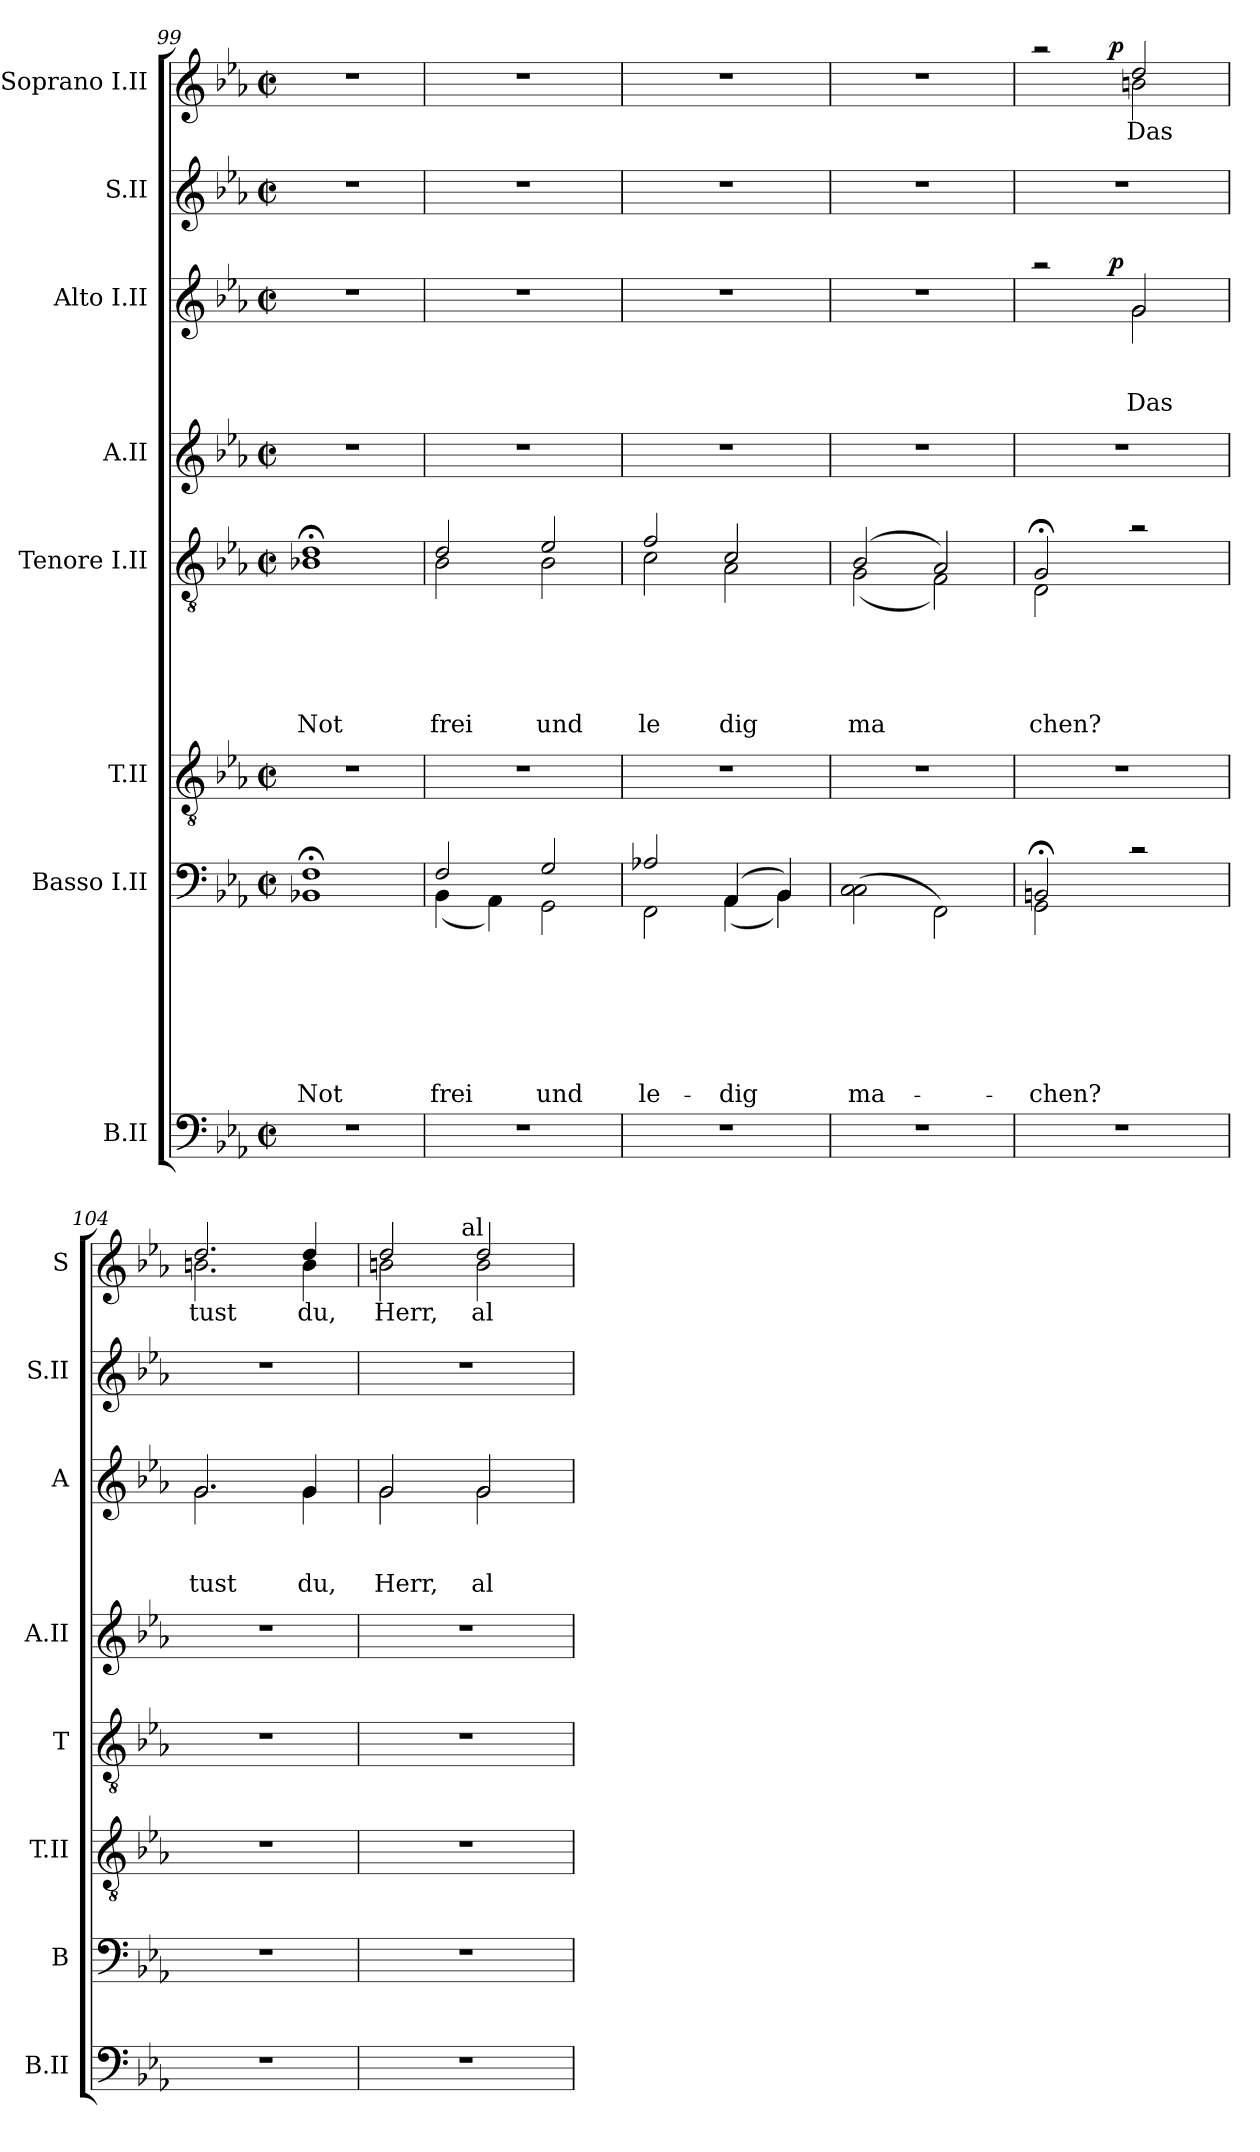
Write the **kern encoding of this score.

**kern	**kern	**text	**text	**text	**text	**text	**text	**text	**kern	**kern	**text	**text	**text	**text	**text	**kern	**kern	**text	**text	**text	**dynam	**kern	**kern	**text	**dynam
*part8	*part7	*part7	*part7	*part7	*part7	*part7	*part7	*part7	*part6	*part5	*part5	*part5	*part5	*part5	*part5	*part4	*part3	*part3	*part3	*part3	*part3	*part2	*part1	*part1	*part1
*staff8	*staff7	*staff7	*staff7	*staff7	*staff7	*staff7	*staff7	*staff7	*staff6	*staff5	*staff5	*staff5	*staff5	*staff5	*staff5	*staff4	*staff3	*staff3	*staff3	*staff3	*staff3	*staff2	*staff1	*staff1	*staff1
*I"B.II	*I"Basso I.II	*	*	*	*	*	*	*	*I"T.II	*I"Tenore I.II	*	*	*	*	*	*I"A.II	*I"Alto I.II	*	*	*	*	*I"S.II	*I"Soprano I.II	*	*
*I'B.II	*I'B	*	*	*	*	*	*	*	*I'T.II	*I'T	*	*	*	*	*	*I'A.II	*I'A	*	*	*	*	*I'S.II	*I'S	*	*
*clefF4	*clefF4	*	*	*	*	*	*	*	*clefGv2	*clefGv2	*	*	*	*	*	*clefG2	*clefG2	*	*	*	*	*clefG2	*clefG2	*	*
*k[b-e-a-]	*k[b-e-a-]	*	*	*	*	*	*	*	*k[b-e-a-]	*k[b-e-a-]	*	*	*	*	*	*k[b-e-a-]	*k[b-e-a-]	*	*	*	*	*k[b-e-a-]	*k[b-e-a-]	*	*
*E-:	*E-:	*	*	*	*	*	*	*	*E-:	*E-:	*	*	*	*	*	*E-:	*E-:	*	*	*	*	*E-:	*E-:	*	*
*M2/2	*M2/2	*	*	*	*	*	*	*	*M2/2	*M2/2	*	*	*	*	*	*M2/2	*M2/2	*	*	*	*	*M2/2	*M2/2	*	*
*met(c|)	*met(c|)	*	*	*	*	*	*	*	*met(c|)	*met(c|)	*	*	*	*	*	*met(c|)	*met(c|)	*	*	*	*	*met(c|)	*met(c|)	*	*
=99	=99	=99	=99	=99	=99	=99	=99	=99	=99	=99	=99	=99	=99	=99	=99	=99	=99	=99	=99	=99	=99	=99	=99	=99	=99
!	!	!	!	!	!	!	!	!LO:LY:b	!	!	!	!	!	!	!LO:LY:b	!	!	!	!	!	!	!	!	!	!
1r	1BB-X; 1F;	.	.	.	.	.	.	-Not	1r	1B-X; 1d;	.	.	.	.	Not	1r	1r	.	.	.	.	1r	1r	.	.
=100	=100	=100	=100	=100	=100	=100	=100	=100	=100	=100	=100	=100	=100	=100	=100	=100	=100	=100	=100	=100	=100	=100	=100	=100	=100
*	*^	*	*	*	*	*	*	*	*	*	*	*	*	*	*	*	*	*	*	*	*	*	*	*	*
!	!	!	!	!	!	!	!	!	!LO:LY:b	!	!	!	!	!	!	!LO:LY:b	!	!	!	!	!	!	!	!	!	!
*	*	*	*	*	*	*	*	*	*	*	*^	*	*	*	*	*	*	*	*	*	*	*	*	*	*	*
1r	2F/	(<4BB-\	.	.	.	.	.	.	frei	1r	2d/	2B-\	.	.	.	.	frei	1r	1r	.	.	.	.	1r	1r	.	.
.	.	4AA-\)	.	.	.	.	.	.	.	.	.	.	.	.	.	.	.	.	.	.	.	.	.	.	.	.	.
!	!	!	!	!	!	!	!	!	!LO:LY:b	!	!	!	!	!	!	!	!LO:LY:b	!	!	!	!	!	!	!	!	!	!
.	2GG\	2G/	.	.	.	.	.	.	und	.	2e-/	2B-\	.	.	.	.	und	.	.	.	.	.	.	.	.	.	.
=101	=101	=101	=101	=101	=101	=101	=101	=101	=101	=101	=101	=101	=101	=101	=101	=101	=101	=101	=101	=101	=101	=101	=101	=101	=101	=101	=101
!	!	!	!	!	!	!	!	!	!LO:LY:b	!	!	!	!	!	!	!	!LO:LY:b	!	!	!	!	!	!	!	!	!	!
1r	2A-X/	2FF\	.	.	.	.	.	.	le-	1r	2f/	2c\	.	.	.	.	le	1r	1r	.	.	.	.	1r	1r	.	.
!	!	!	!	!	!	!	!	!	!LO:LY:b	!	!	!	!	!	!	!	!LO:LY:b	!	!	!	!	!	!	!	!	!	!
.	(>4AA-/	(<4AA-\	.	.	.	.	.	.	-dig	.	2c/	2A-\	.	.	.	.	dig	.	.	.	.	.	.	.	.	.	.
.	4BB-/)	4BB-\)	.	.	.	.	.	.	.	.	.	.	.	.	.	.	.	.	.	.	.	.	.	.	.	.	.
=102	=102	=102	=102	=102	=102	=102	=102	=102	=102	=102	=102	=102	=102	=102	=102	=102	=102	=102	=102	=102	=102	=102	=102	=102	=102	=102	=102
!	!	!	!	!	!	!	!	!	!LO:LY:b	!	!	!	!	!	!	!	!LO:LY:b	!	!	!	!	!	!	!	!	!	!
*	*v	*v	*	*	*	*	*	*	*	*	*	*	*	*	*	*	*	*	*	*	*	*	*	*	*	*	*
1r	(<2C\ 2C\	.	.	.	.	.	.	ma-	1r	(>2B-/	(<2G\	.	.	.	.	ma	1r	1r	.	.	.	.	1r	1r	.	.
.	2FF\)	.	.	.	.	.	.	.	.	2A-/)	2F\)	.	.	.	.	.	.	.	.	.	.	.	.	.	.	.
=103	=103	=103	=103	=103	=103	=103	=103	=103	=103	=103	=103	=103	=103	=103	=103	=103	=103	=103	=103	=103	=103	=103	=103	=103	=103	=103
*	*^	*	*	*	*	*	*	*	*	*	*	*	*	*	*	*	*	*	*	*	*	*	*	*	*	*
!	!	!	!	!	!	!	!	!	!LO:LY:b	!	!	!	!	!	!	!	!LO:LY:b	!	!	!	!	!	!	!	!	!	!
*	*	*	*	*	*	*	*	*	*	*	*	*	*	*	*	*	*	*	*^	*	*	*	*	*	*^	*	*
*	*	*	*	*	*	*	*	*	*	*	*	*	*	*	*	*	*	*	*	*^	*	*	*	*	*	*	*^	*	*
1r	2BBn;</	2GG\	.	.	.	.	.	.	-chen?	1r	2G;</	2D\	.	.	.	.	chen?	1r	2raa	2ryy	4..ryy	.	.	.	.	1r	2raa	2ryy	4..ryy	.	.
!	!	!	!	!	!	!	!	!	!	!	!	!	!	!	!	!	!	!	!	!	!	!	!	!	!LO:DY:a	!	!	!	!	!	!LO:DY:a
.	.	.	.	.	.	.	.	.	.	.	.	.	.	.	.	.	.	.	.	.	2ryy	.	.	.	p	.	.	.	2ryy	.	p
!	!	!	!	!	!	!	!	!	!	!	!	!	!	!	!	!	!	!	!	!	!	!	!	!LO:LY:b	!	!	!	!	!	!LO:LY:b	!
.	2rc	2ryy	.	.	.	.	.	.	.	.	2ra	2ryy	.	.	.	.	.	.	2g/	2g\	.	.	.	Das	.	.	2dd/	2bn\	.	Das	.
.	.	.	.	.	.	.	.	.	.	.	.	.	.	.	.	.	.	.	.	.	16ryy	.	.	.	.	.	.	.	16ryy	.	.
=104	=104	=104	=104	=104	=104	=104	=104	=104	=104	=104	=104	=104	=104	=104	=104	=104	=104	=104	=104	=104	=104	=104	=104	=104	=104	=104	=104	=104	=104	=104	=104
!	!	!	!	!	!	!	!	!	!	!	!	!	!	!	!	!	!	!	!	!	!	!	!	!LO:LY:b	!	!	!	!	!	!LO:LY:b	!
*	*v	*v	*	*	*	*	*	*	*	*	*v	*v	*	*	*	*	*	*	*	*v	*v	*	*	*	*	*	*	*v	*v	*	*
1r	1r	.	.	.	.	.	.	.	1r	1r	.	.	.	.	.	1r	2.g/	2.g\	.	.	tust	.	1r	2.dd/	2.bn\	tust	.
!	!	!	!	!	!	!	!	!	!	!	!	!	!	!	!	!	!	!	!	!	!LO:LY:b	!	!	!	!	!LO:LY:b	!
.	.	.	.	.	.	.	.	.	.	.	.	.	.	.	.	.	4g/	4g\	.	.	du,	.	.	4dd/	4b\	du,	.
=105	=105	=105	=105	=105	=105	=105	=105	=105	=105	=105	=105	=105	=105	=105	=105	=105	=105	=105	=105	=105	=105	=105	=105	=105	=105	=105	=105
!	!	!	!	!	!	!	!	!	!	!	!	!	!	!	!	!	!	!	!	!	!LO:LY:b	!	!	!	!	!LO:LY:b	!
*	*	*	*	*	*	*	*	*	*	*	*	*	*	*	*	*	*	*	*	*	*	*	*	*	*^	*	*
1r	1r	.	.	.	.	.	.	.	1r	1r	.	.	.	.	.	1r	2g/	2g\	.	.	Herr,	.	1r	2dd/	2bn\	4...ryy	Herr,	.
!	!	!	!	!	!	!	!	!	!	!	!	!	!	!	!	!	!	!	!	!	!	!	!	!	!	!LO:TX:a:t=al	!	!
.	.	.	.	.	.	.	.	.	.	.	.	.	.	.	.	.	.	.	.	.	.	.	.	.	.	2ryy	.	.
!	!	!	!	!	!	!	!	!	!	!	!	!	!	!	!	!	!	!	!	!	!LO:LY:b	!	!	!	!	!	!LO:LY:b	!
.	.	.	.	.	.	.	.	.	.	.	.	.	.	.	.	.	2g/	2g\	.	.	al	.	.	2dd/	2b\	.	al	.
.	.	.	.	.	.	.	.	.	.	.	.	.	.	.	.	.	.	.	.	.	.	.	.	.	.	32ryy	.	.
*	*	*	*	*	*	*	*	*	*	*	*	*	*	*	*	*	*v	*v	*	*	*	*	*	*v	*v	*v	*	*
=	=	=	=	=	=	=	=	=	=	=	=	=	=	=	=	=	=	=	=	=	=	=	=	=	=
*-	*-	*-	*-	*-	*-	*-	*-	*-	*-	*-	*-	*-	*-	*-	*-	*-	*-	*-	*-	*-	*-	*-	*-	*-	*-
